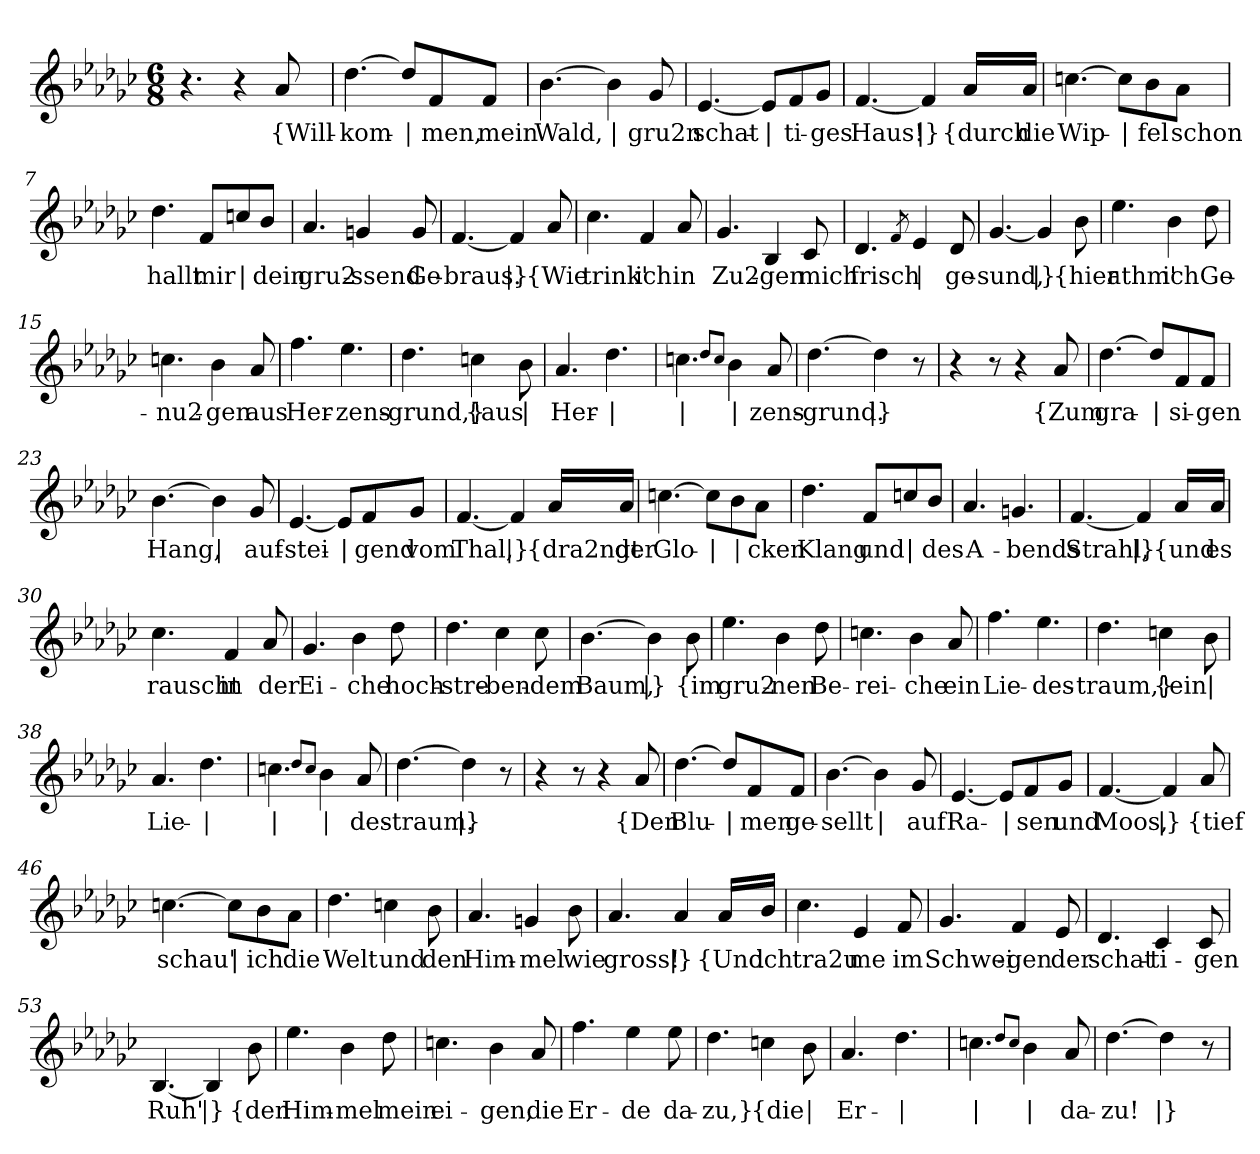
**kern	**text
*part1	*part1
*staff1	*staff1
*clefG2	*
*k[b-e-a-d-g-c-]	*
*M6/8	*
=1	=1
4.r	.
4r	.
!	!LO:LY:b
8a-/	{Will-
=2	=2
!	!LO:LY:b
[4.dd-\	-kom-
!	!LO:LY:b
8dd-/L]	|
!	!LO:LY:b
8f/	-men,
!	!LO:LY:b
8f/J	mein
=3	=3
!	!LO:LY:b
[4.b-\	Wald,
!	!LO:LY:b
4b-\]	|
!	!LO:LY:b
8g-/	gru2n
=4	=4
!	!LO:LY:b
[4.e-/	schat-
!	!LO:LY:b
8e-/L]	|
!	!LO:LY:b
8f/	-ti-
!	!LO:LY:b
8g-/J	-ges
=5	=5
!	!LO:LY:b
[4.f/	Haus!
!	!LO:LY:b
4f/]	|}
!	!LO:LY:b
16a-/LL	{durch
!	!LO:LY:b
16a-/JJ	die
!!LO:LB:g=z
=6	=6
!	!LO:LY:b
[4.ccn\	Wip-
!	!LO:LY:b
8cc\L]	|
!	!LO:LY:b
8b-\	-fel
!	!LO:LY:b
8a-\J	schon
=7	=7
!	!LO:LY:b
4.dd-\	hallt
!	!LO:LY:b
8f/L	mir
!	!LO:LY:b
8ccn/	|
!	!LO:LY:b
8b-/J	dein
=8	=8
!	!LO:LY:b
4.a-/	gru2-
!	!LO:LY:b
4gn/	-ssend
!	!LO:LY:b
8g/	Ge-
=9	=9
!	!LO:LY:b
[4.f/	-braus.
!	!LO:LY:b
4f/]	|}
!	!LO:LY:b
8a-/	{Wie
=10	=10
!	!LO:LY:b
4.cc-\	trink'
!	!LO:LY:b
4f/	ich
!	!LO:LY:b
8a-/	in
!!LO:LB:g=z
=11	=11
!	!LO:LY:b
4.g-/	Zu2-
!	!LO:LY:b
4B-/	gen
!	!LO:LY:b
8c-/	mich
=12	=12
!	!LO:LY:b
4.d-/	frisch
8qf/	.
!	!LO:LY:b
4e-/	|
!	!LO:LY:b
8d-/	ge-
=13	=13
!	!LO:LY:b
[4.g-/	-sund,
!	!LO:LY:b
4g-/]	|}
!	!LO:LY:b
8b-\	{hier
=14	=14
!	!LO:LY:b
4.ee-\	athm'
!	!LO:LY:b
4b-\	ich
!	!LO:LY:b
8dd-\	Ge-
=15	=15
!	!LO:LY:b
4.ccn\	-nu2-
!	!LO:LY:b
4b-\	-gen
!	!LO:LY:b
8a-/	aus
=16	=16
!	!LO:LY:b
4.ff\	Her-
!	!LO:LY:b
4.ee-\	-zens-
!!LO:LB:g=z
=17	=17
!	!LO:LY:b
4.dd-\	-grund,}
!	!LO:LY:b
4ccn\	{aus
!	!LO:LY:b
8b-\	|
=18	=18
!	!LO:LY:b
4.a-/	Her-
!	!LO:LY:b
4.dd-\	|
=19	=19
!	!LO:LY:b
4.ccn\	|
8qdd-/L	.
8qcc/J	.
!	!LO:LY:b
4b-\	|
!	!LO:LY:b
8a-/	-zens-
=20	=20
!	!LO:LY:b
[4.dd-\	-grund.
!	!LO:LY:b
4dd-\]	|}
8r	.
=21	=21
4r	.
8r	.
4r	.
!	!LO:LY:b
8a-/	{Zum
=22	=22
!	!LO:LY:b
[4.dd-\	gra-
!	!LO:LY:b
8dd-/L]	|
!	!LO:LY:b
8f/	-si-
!	!LO:LY:b
8f/J	-gen
=23	=23
!	!LO:LY:b
[4.b-\	Hang,
!	!LO:LY:b
4b-\]	|
!	!LO:LY:b
8g-/	auf-
!!LO:LB:g=z
=24	=24
!	!LO:LY:b
[4.e-/	-stei-
!	!LO:LY:b
8e-/L]	|
!	!LO:LY:b
8f/	-gend
!	!LO:LY:b
8g-/J	vom
=25	=25
!	!LO:LY:b
[4.f/	Thal,
!	!LO:LY:b
4f/]	|}
!	!LO:LY:b
16a-/LL	{dra2ngt
!	!LO:LY:b
16a-/JJ	der
=26	=26
!	!LO:LY:b
[4.ccn\	Glo-
!	!LO:LY:b
8cc\L]	|
!	!LO:LY:b
8b-\	|
!	!LO:LY:b
8a-\J	-cken
=27	=27
!	!LO:LY:b
4.dd-\	Klang
!	!LO:LY:b
8f/L	und
!	!LO:LY:b
8ccn/	|
!	!LO:LY:b
8b-/J	des
=28	=28
!	!LO:LY:b
4.a-/	A-
!	!LO:LY:b
4.gn/	-bends
!!LO:LB:g=z
=29	=29
!	!LO:LY:b
[4.f/	Strahl,
!	!LO:LY:b
4f/]	|}
!	!LO:LY:b
16a-/LL	{und
!	!LO:LY:b
16a-/JJ	es
=30	=30
!	!LO:LY:b
4.cc-\	rauscht
!	!LO:LY:b
4f/	in
!	!LO:LY:b
8a-/	der
=31	=31
!	!LO:LY:b
4.g-/	Ei-
!	!LO:LY:b
4b-\	-che
!	!LO:LY:b
8dd-\	hoch-
=32	=32
!	!LO:LY:b
4.dd-\	-stre-
!	!LO:LY:b
4cc-\	-ben-
!	!LO:LY:b
8cc-\	-dem
=33	=33
!	!LO:LY:b
[4.b-\	Baum,
!	!LO:LY:b
4b-\]	|}
!	!LO:LY:b
8b-\	{im
=34	=34
!	!LO:LY:b
4.ee-\	gru2-
!	!LO:LY:b
4b-\	-nen
!	!LO:LY:b
8dd-\	Be-
!!LO:LB:g=z
=35	=35
!	!LO:LY:b
4.ccn\	-rei-
!	!LO:LY:b
4b-\	-che
!	!LO:LY:b
8a-/	ein
=36	=36
!	!LO:LY:b
4.ff\	Lie-
!	!LO:LY:b
4.ee-\	-des-
=37	=37
!	!LO:LY:b
4.dd-\	-traum,}
!	!LO:LY:b
4ccn\	{ein
!	!LO:LY:b
8b-\	|
=38	=38
!	!LO:LY:b
4.a-/	Lie-
!	!LO:LY:b
4.dd-\	|
=39	=39
!	!LO:LY:b
4.ccn\	|
8qdd-/L	.
8qcc/J	.
!	!LO:LY:b
4b-\	|
!	!LO:LY:b
8a-/	-des-
=40	=40
!	!LO:LY:b
[4.dd-\	-traum.
!	!LO:LY:b
4dd-\]	|}
8r	.
=41	=41
4r	.
8r	.
4r	.
!	!LO:LY:b
8a-/	{Den
!!LO:LB:g=z
=42	=42
!	!LO:LY:b
[4.dd-\	Blu-
!	!LO:LY:b
8dd-/L]	|
!	!LO:LY:b
8f/	-men
!	!LO:LY:b
8f/J	ge-
=43	=43
!	!LO:LY:b
[4.b-\	-sellt
!	!LO:LY:b
4b-\]	|
!	!LO:LY:b
8g-/	auf
=44	=44
!	!LO:LY:b
[4.e-/	Ra-
!	!LO:LY:b
8e-/L]	|
!	!LO:LY:b
8f/	-sen
!	!LO:LY:b
8g-/J	und
=45	=45
!	!LO:LY:b
[4.f/	Moos,
!	!LO:LY:b
4f/]	|}
!	!LO:LY:b
8a-/	{tief
=46	=46
!	!LO:LY:b
[4.ccn\	schau'
!	!LO:LY:b
8cc\L]	|
!	!LO:LY:b
8b-\	ich
!	!LO:LY:b
8a-\J	die
=47	=47
!	!LO:LY:b
4.dd-\	Welt
!	!LO:LY:b
4ccn\	und
!	!LO:LY:b
8b-\	den
!!LO:LB:g=z
=48	=48
!	!LO:LY:b
4.a-/	Him-
!	!LO:LY:b
4gn/	-mel
!	!LO:LY:b
8b-\	wie
=49	=49
!	!LO:LY:b
4.a-/	gross!
!	!LO:LY:b
4a-/	|}
!	!LO:LY:b
16a-/LL	{Und
!	!LO:LY:b
16b-/JJ	ich
=50	=50
!	!LO:LY:b
4.cc-\	tra2u
!	!LO:LY:b
4e-/	-me
!	!LO:LY:b
8f/	im
=51	=51
!	!LO:LY:b
4.g-/	Schwei-
!	!LO:LY:b
4f/	-gen
!	!LO:LY:b
8e-/	der
=52	=52
!	!LO:LY:b
4.d-/	schat-
!	!LO:LY:b
4c-/	-ti-
!	!LO:LY:b
8c-/	-gen
=53	=53
!	!LO:LY:b
[4.B-/	Ruh'
!	!LO:LY:b
4B-/]	|}
!	!LO:LY:b
8b-\	{den
!!LO:LB:g=z
=54	=54
!	!LO:LY:b
4.ee-\	Him-
!	!LO:LY:b
4b-\	-mel
!	!LO:LY:b
8dd-\	mein
=55	=55
!	!LO:LY:b
4.ccn\	ei-
!	!LO:LY:b
4b-\	-gen,
!	!LO:LY:b
8a-/	die
=56	=56
!	!LO:LY:b
4.ff\	Er-
!	!LO:LY:b
4ee-\	-de
!	!LO:LY:b
8ee-\	da-
=57	=57
!	!LO:LY:b
4.dd-\	-zu,}
!	!LO:LY:b
4ccn\	{die
!	!LO:LY:b
8b-\	|
=58	=58
!	!LO:LY:b
4.a-/	Er-
!	!LO:LY:b
4.dd-\	|
=59	=59
!	!LO:LY:b
4.ccn\	|
8qdd-/L	.
8qcc/J	.
!	!LO:LY:b
4b-\	|
!	!LO:LY:b
8a-/	da-
=60	=60
!	!LO:LY:b
[4.dd-\	-zu!
!	!LO:LY:b
4dd-\]	|}
8r	.
=	=
*-	*-
